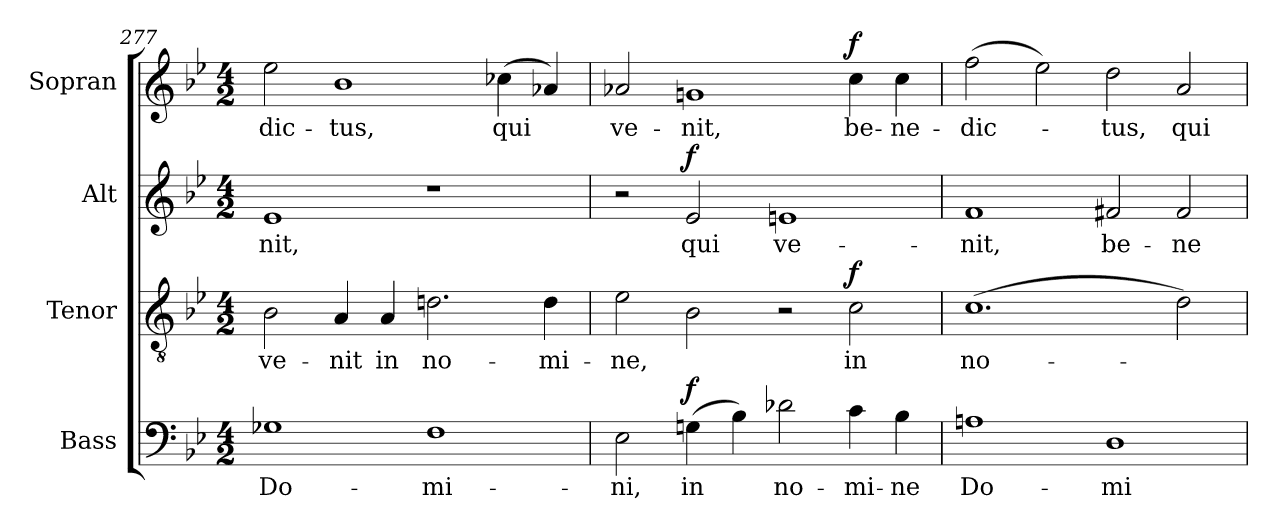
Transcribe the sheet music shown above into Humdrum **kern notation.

**kern	**text	**dynam	**kern	**text	**dynam	**kern	**text	**dynam	**kern	**text	**dynam
*part4	*part4	*part4	*part3	*part3	*part3	*part2	*part2	*part2	*part1	*part1	*part1
*staff4	*staff4	*staff4	*staff3	*staff3	*staff3	*staff2	*staff2	*staff2	*staff1	*staff1	*staff1
*I"Bass	*	*	*I"Tenor	*	*	*I"Alt	*	*	*I"Sopran	*	*
*I'B.	*	*	*I'T.	*	*	*I'A.	*	*	*I'S.	*	*
*clefF4	*	*	*clefGv2	*	*	*clefG2	*	*	*clefG2	*	*
*k[b-e-]	*	*	*k[b-e-]	*	*	*k[b-e-]	*	*	*k[b-e-]	*	*
*B-:	*	*	*B-:	*	*	*B-:	*	*	*B-:	*	*
*M4/2	*	*	*M4/2	*	*	*M4/2	*	*	*M4/2	*	*
=277	=277	=277	=277	=277	=277	=277	=277	=277	=277	=277	=277
!	!LO:LY:b	!	!	!LO:LY:b	!	!	!LO:LY:b	!	!	!LO:LY:b	!
1G-X	Do-	.	2B-\	ve-	.	1e-	-nit,	.	2ee-\	-dic-	.
!	!	!	!	!LO:LY:b	!	!	!	!	!	!LO:LY:b	!
.	.	.	4A/	-nit	.	.	.	.	1b-	-tus,	.
!	!	!	!	!LO:LY:b	!	!	!	!	!	!	!
.	.	.	4A/	in	.	.	.	.	.	.	.
!	!LO:LY:b	!	!	!LO:LY:b	!	!	!	!	!	!	!
1F	-mi-	.	2.dn\	no-	.	1r	.	.	.	.	.
!	!	!	!	!	!	!	!	!	!	!LO:LY:b	!
.	.	.	.	.	.	.	.	.	(>4cc-X\	qui	.
!	!	!	!	!LO:LY:b	!	!	!	!	!	!	!
.	.	.	4d\	-mi-	.	.	.	.	4a-X/)	.	.
=278	=278	=278	=278	=278	=278	=278	=278	=278	=278	=278	=278
!	!LO:LY:b	!	!	!LO:LY:b	!	!	!	!	!	!LO:LY:b	!
2E-\	-ni,	.	2e-\	-ne,	.	2r	.	.	2a-X/	ve-	.
!	!LO:LY:b	!LO:DY:a	!	!	!	!	!LO:LY:b	!LO:DY:a	!	!LO:LY:b	!
(>4Gn\	in	f	2B-\	.	.	2e-/	qui	f	1gn	-nit,	.
4B-\)	.	.	.	.	.	.	.	.	.	.	.
!	!LO:LY:b	!	!	!	!	!	!LO:LY:b	!	!	!	!
2d-X\	no-	.	2r	.	.	1en	ve-	.	.	.	.
!	!LO:LY:b	!	!	!LO:LY:b	!LO:DY:a	!	!	!	!	!LO:LY:b	!LO:DY:a
4c\	-mi-	.	2c\	in	f	.	.	.	4cc\	be-	f
!	!LO:LY:b	!	!	!	!	!	!	!	!	!LO:LY:b	!
4B-\	-ne	.	.	.	.	.	.	.	4cc\	-ne-	.
!!LO:PB:g=z
=279	=279	=279	=279	=279	=279	=279	=279	=279	=279	=279	=279
!	!LO:LY:b	!	!	!LO:LY:b	!	!	!LO:LY:b	!	!	!LO:LY:b	!
1An	Do-	.	(>1.c	no-	.	1f	-nit,	.	(>2ff\	-dic-	.
.	.	.	.	.	.	.	.	.	2ee-\)	.	.
!	!LO:LY:b	!	!	!	!	!	!LO:LY:b	!	!	!LO:LY:b	!
1D	-mi-	.	.	.	.	2f#X/	be-	.	2dd\	-tus,	.
!	!	!	!	!	!	!	!LO:LY:b	!	!	!LO:LY:b	!
.	.	.	2d\)	.	.	2f#/	-ne-	.	2a/	qui	.
=	=	=	=	=	=	=	=	=	=	=	=
*-	*-	*-	*-	*-	*-	*-	*-	*-	*-	*-	*-
